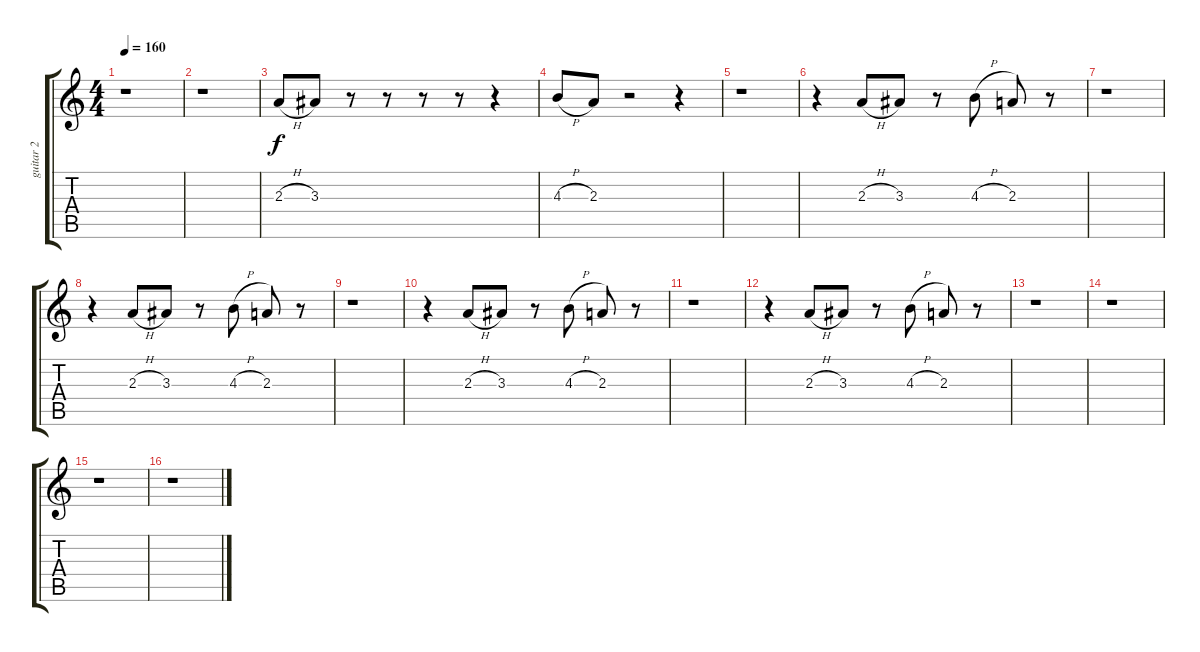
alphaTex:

\track ("guitar 2" "guitar 2") {instrument acousticguitarsteel}
\staff {score tabs}
\tuning (E4 B3 G3 D3 A2 E2) {hide}
\ts (4 4)
\tempo 160
\clef g2
\ks c
r.1{dy f instrument acousticguitarsteel} |
r.1 |
2.3{h}.8 3.3.8 r.8 r.8 r.8 r.8 r.4 |
4.3{h}.8 2.3.8 r.2 r.4 |
r.1 |
r.4 2.3{h}.8 3.3.8 r.8 4.3{h}.8 2.3.8 r.8 |
r.1 |
r.4 2.3{h}.8 3.3.8 r.8 4.3{h}.8 2.3.8 r.8 |
r.1 |
r.4 2.3{h}.8 3.3.8 r.8 4.3{h}.8 2.3.8 r.8 |
r.1 |
r.4 2.3{h}.8 3.3.8 r.8 4.3{h}.8 2.3.8 r.8 |
r.1 |
r.1 |
r.1 |
r.1
